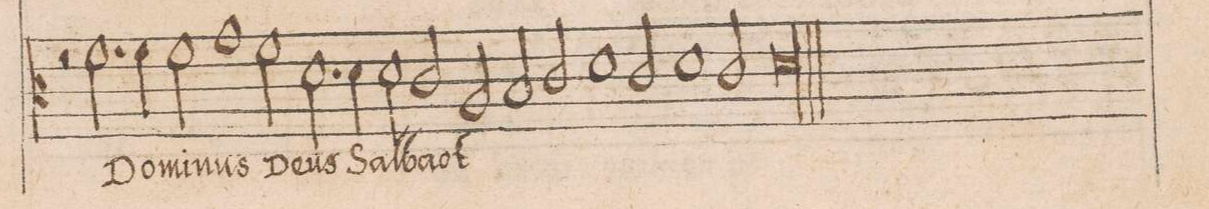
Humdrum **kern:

**kern	**text
*I"CANTVS	*
*clefC3	*
*k[]	*
*met(C|)	*
*M2/1	*
2r	.
2.f\	Do-
4f\	-mi-
2f\	-nus
=20-	=20-
1g	De-
2f\	-us
2.d/	Sab-
=21-	=21-
4d/	.
2d/	-ba-
2c/	-th
2A/	.
=22-	=22-
2B/	.
2c/	.
1d	.
=23-	=23-
2c/	.
1d	.
2c/	.
=24-	=24-
[0dl	.
=25-	=25-
0d_	.
=26-	=26-
0d_	.
=27-	=27-
0d]	.
=28||	=28||
*-	*-
